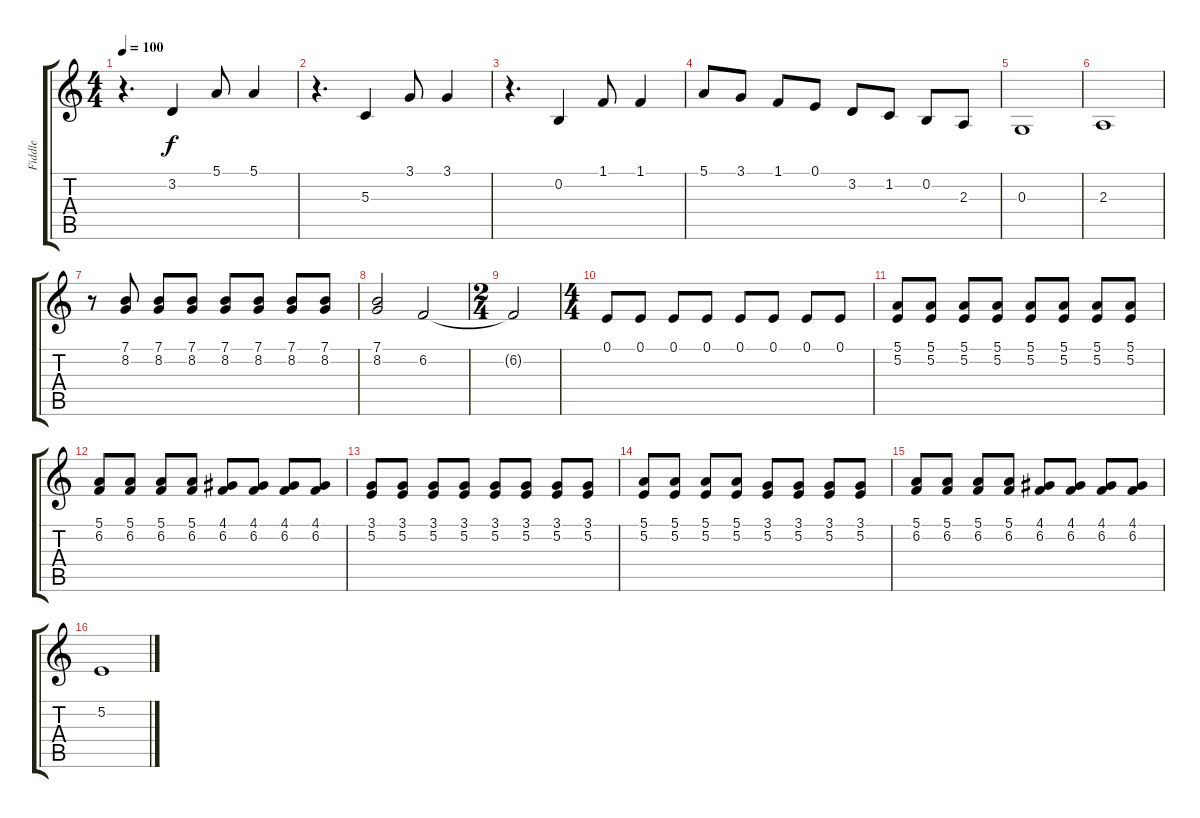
\track ("Fiddle" "Fiddle") {instrument fiddle}
\staff {score tabs}
\tuning (E4 B3 G3 D3 A2 E2) {hide}
\ts (4 4)
\tempo 100
\clef g2
\ks c
r.4{d dy f} 3.2.4 5.1.8 5.1.4 |
r.4{d} 5.3.4 3.1.8 3.1.4 |
r.4{d} 0.2.4 1.1.8 1.1.4 |
5.1.8 3.1.8 1.1.8 0.1.8 3.2.8 1.2.8 0.2.8 2.3.8 |
0.3.1 |
2.3.1 |
r.8 (7.1 8.2).8 (7.1 8.2).8 (7.1 8.2).8 (7.1 8.2).8 (7.1 8.2).8 (7.1 8.2).8 (7.1 8.2).8 |
(7.1 8.2).2 6.2.2 |
\ts (2 4)
6.2{t}.2 |
\ts (4 4)
0.1.8 0.1.8 0.1.8 0.1.8 0.1.8 0.1.8 0.1.8 0.1.8 |
(5.1 5.2).8 (5.1 5.2).8 (5.1 5.2).8 (5.1 5.2).8 (5.1 5.2).8 (5.1 5.2).8 (5.1 5.2).8 (5.1 5.2).8 |
(5.1 6.2).8 (5.1 6.2).8 (5.1 6.2).8 (5.1 6.2).8 (4.1 6.2).8 (4.1 6.2).8 (4.1 6.2).8 (4.1 6.2).8 |
(3.1 5.2).8 (3.1 5.2).8 (3.1 5.2).8 (3.1 5.2).8 (3.1 5.2).8 (3.1 5.2).8 (3.1 5.2).8 (3.1 5.2).8 |
(5.1 5.2).8 (5.1 5.2).8 (5.1 5.2).8 (5.1 5.2).8 (3.1 5.2).8 (3.1 5.2).8 (3.1 5.2).8 (3.1 5.2).8 |
(5.1 6.2).8 (5.1 6.2).8 (5.1 6.2).8 (5.1 6.2).8 (4.1 6.2).8 (4.1 6.2).8 (4.1 6.2).8 (4.1 6.2).8 |
5.2.1
